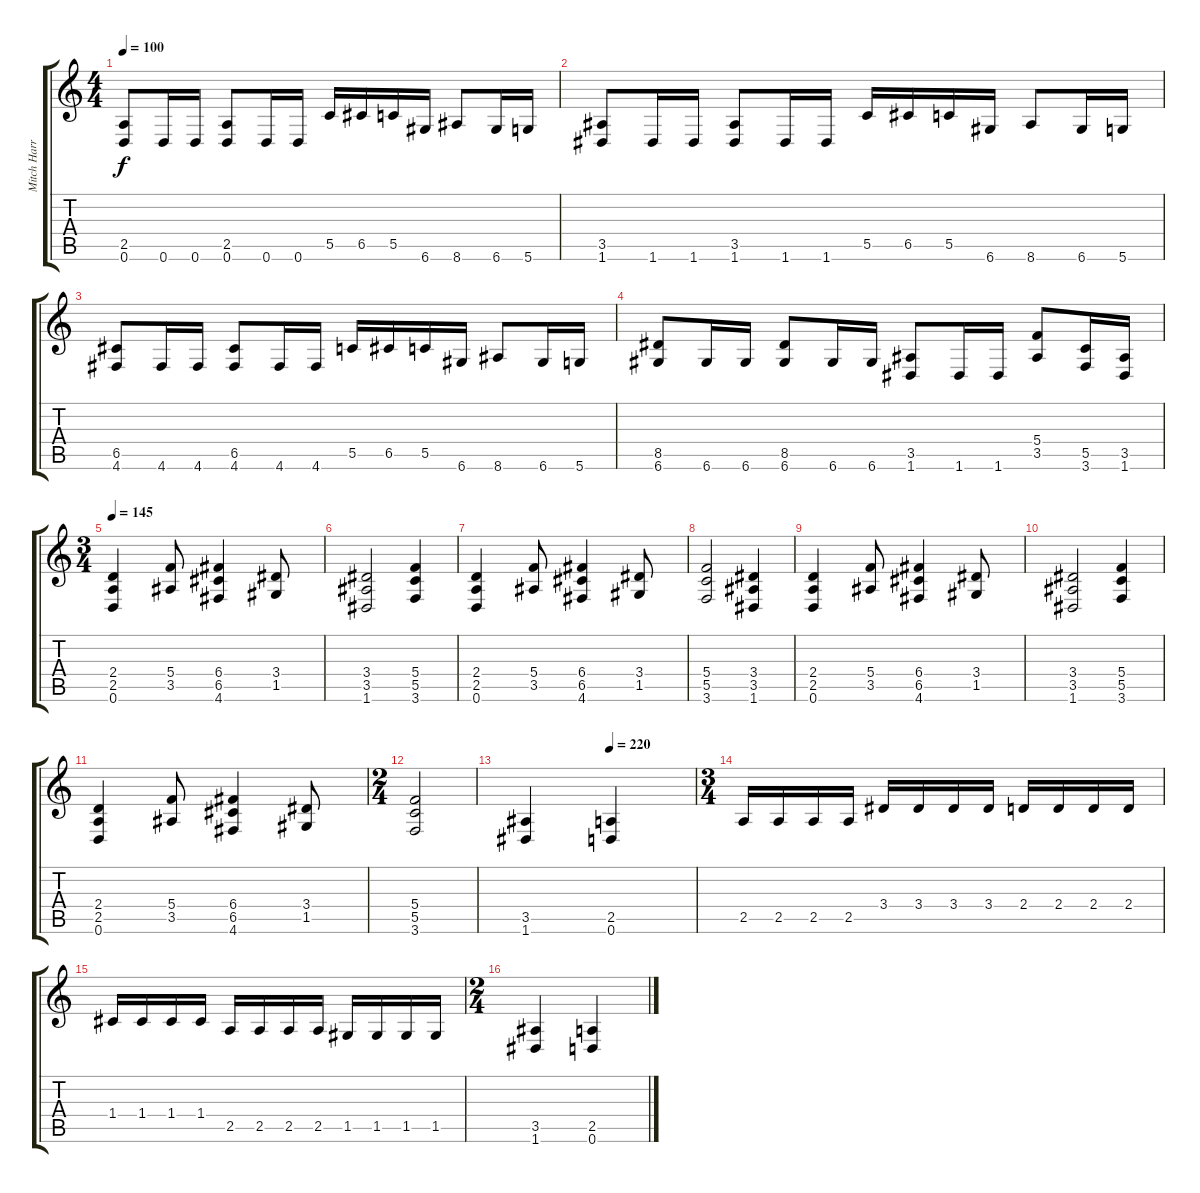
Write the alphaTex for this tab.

\track ("Mitch Harris (Guitar 1) " "Mitch Harr") {instrument distortionguitar}
\staff {score tabs}
\tuning (D4 A3 F3 C3 G2 D2) {hide}
\ts (4 4)
\tempo 100
\clef g2
\ks c
(2.5 0.6).8{dy f} 0.6.16 0.6.16 (2.5 0.6).8 0.6.16 0.6.16 5.5.16 6.5.16 5.5.16 6.6.16 8.6.8 6.6.16 5.6.16 |
(3.5 1.6).8 1.6.16 1.6.16 (3.5 1.6).8 1.6.16 1.6.16 5.5.16 6.5.16 5.5.16 6.6.16 8.6.8 6.6.16 5.6.16 |
(6.5 4.6).8 4.6.16 4.6.16 (6.5 4.6).8 4.6.16 4.6.16 5.5.16 6.5.16 5.5.16 6.6.16 8.6.8 6.6.16 5.6.16 |
(8.5 6.6).8 6.6.16 6.6.16 (8.5 6.6).8 6.6.16 6.6.16 (3.5 1.6).8 1.6.16 1.6.16 (5.4 3.5).8 (5.5 3.6).16 (3.5 1.6).16 |
\ts (3 4)
\tempo 145
(2.4 2.5 0.6).4 (5.4 3.5).8 (6.4 6.5 4.6).4 (3.4 1.5).8 |
(3.4 3.5 1.6).2 (5.4 5.5 3.6).4 |
(2.4 2.5 0.6).4 (5.4 3.5).8 (6.4 6.5 4.6).4 (3.4 1.5).8 |
(5.4 5.5 3.6).2 (3.4 3.5 1.6).4 |
(2.4 2.5 0.6).4 (5.4 3.5).8 (6.4 6.5 4.6).4 (3.4 1.5).8 |
(3.4 3.5 1.6).2 (5.4 5.5 3.6).4 |
(2.4 2.5 0.6).4 (5.4 3.5).8 (6.4 6.5 4.6).4 (3.4 1.5).8 |
\ts (2 4)
(5.4 5.5 3.6).2 |
\tempo (220 0.5)
(3.5 1.6).4 (2.5 0.6).4 |
\ts (3 4)
2.5.16 2.5.16 2.5.16 2.5.16 3.4.16 3.4.16 3.4.16 3.4.16 2.4.16 2.4.16 2.4.16 2.4.16 |
1.4.16 1.4.16 1.4.16 1.4.16 2.5.16 2.5.16 2.5.16 2.5.16 1.5.16 1.5.16 1.5.16 1.5.16 |
\ts (2 4)
(3.5 1.6).4 (2.5 0.6).4
